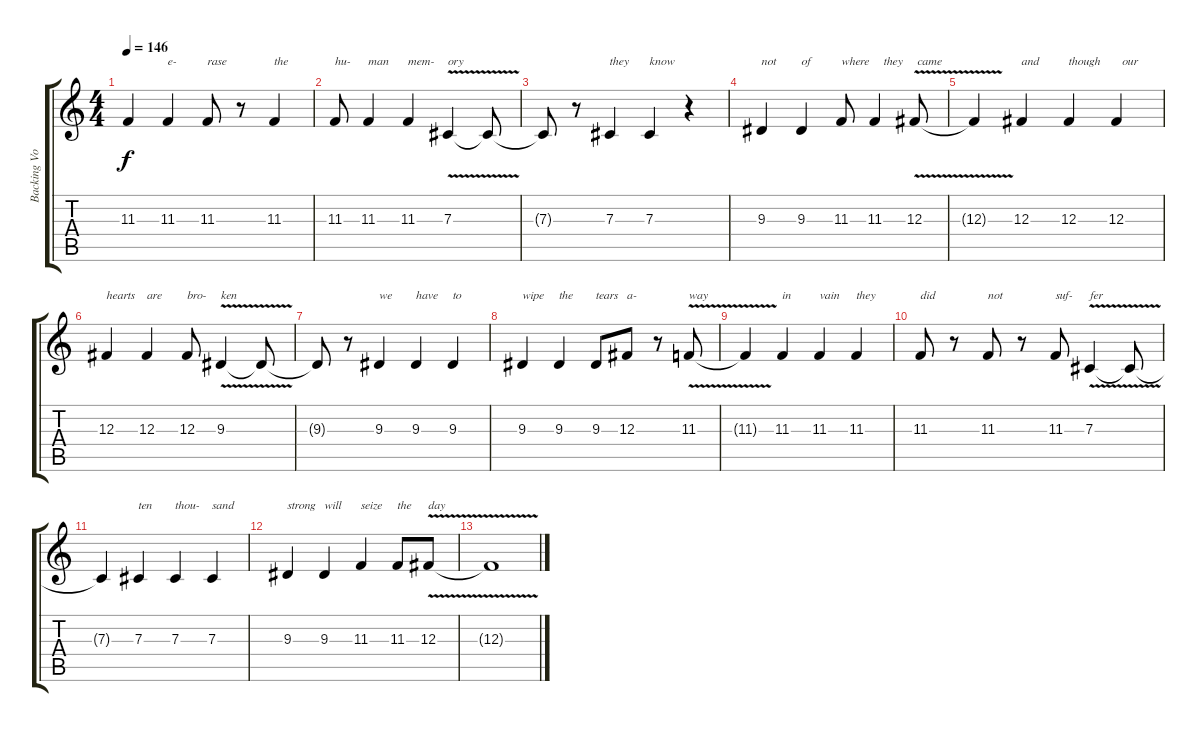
\track ("Backing Vocals 1" "Backing Vo") {instrument choiraahs}
\staff {score tabs}
\tuning (Eb4 Bb3 Gb3 Db3 Ab2 Eb2) {hide}
\ts (4 4)
\tempo 146
\clef g2
\ks c
11.3{t}.4{dy f} 11.3.4{txt "e-"} 11.3.8{txt "rase"} r.8 11.3.4{txt "the"} |
11.3.8{txt "hu-"} 11.3.4{txt "man"} 11.3.4{txt "mem-"} 7.3{v}.4{txt "ory"} 7.3{t}.8 |
7.3{t}.8 r.8 7.3.4{txt "they"} 7.3.4{txt "know"} r.4 |
9.3.4{txt "not"} 9.3.4{txt "of"} 11.3.8{txt "where"} 11.3.4{txt "   they"} 12.3{v}.8{txt " came"} |
12.3{t}.4 12.3.4{txt "and"} 12.3.4{txt "though"} 12.3.4{txt "  our"} |
12.3.4{txt "hearts"} 12.3.4{txt "are"} 12.3.8{txt "bro-"} 9.3{v}.4{txt "ken"} 9.3{t}.8 |
9.3{t}.8 r.8 9.3.4{txt "we"} 9.3.4{txt "have"} 9.3.4{txt "to"} |
9.3.4{txt "wipe"} 9.3.4{txt "the"} 9.3.8{txt "tears"} 12.3.8{txt "a-"} r.8 11.3{v}.8{txt "way"} |
11.3{t}.4 11.3.4{txt "in"} 11.3.4{txt "vain"} 11.3.4{txt "they"} |
11.3.8{txt "did"} r.8 11.3.8{txt "not"} r.8 11.3.8{txt "suf-"} 7.3{v}.4{txt "fer"} 7.3{t}.8 |
7.3{t}.4 7.3.4{txt "ten"} 7.3.4{txt "thou-"} 7.3.4{txt "sand"} |
9.3.4{txt "strong"} 9.3.4{txt "will"} 11.3.4{txt "seize"} 11.3.8{txt "the"} 12.3{v}.8{txt "day"} |
12.3{t}.1
